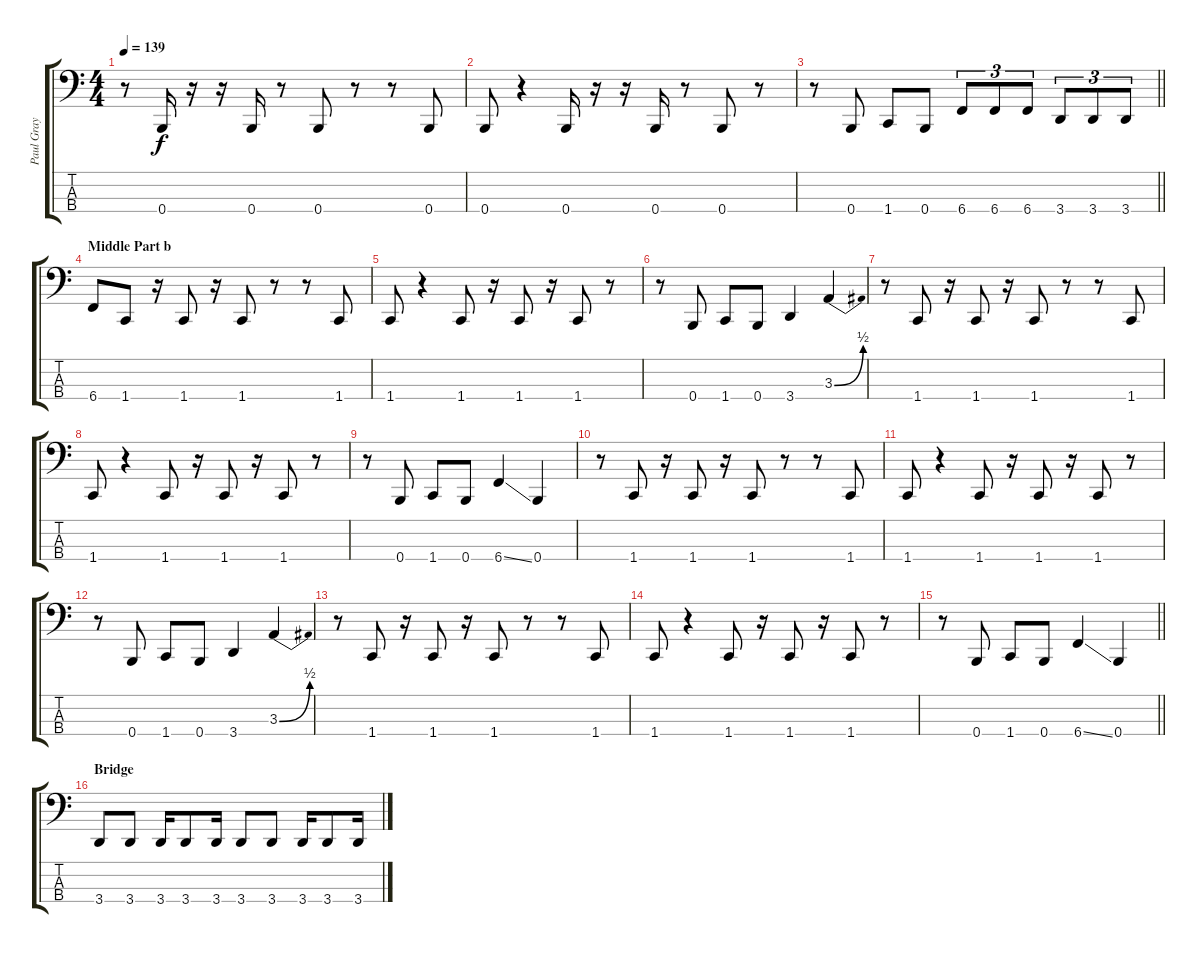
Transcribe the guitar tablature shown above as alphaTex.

\track ("Paul Gray" "Paul Gray") {instrument electricbasspick}
\staff {score tabs}
\tuning (E2 B1 Gb1 B0) {hide}
\ts (4 4)
\tempo 139
\clef f4
\ks c
r.8{dy f} 0.4.16 r.16 r.16 0.4.16 r.8 0.4.8 r.8 r.8 0.4.8 |
0.4.8 r.4 0.4.16 r.16 r.16 0.4.16 r.8 0.4.8 r.8 |
\barLineRight lightlight
r.8 0.4.8 1.4.8 0.4.8 6.4.8{tu (3 2)} 6.4.8{tu (3 2)} 6.4.8{tu (3 2)} 3.4.8{tu (3 2)} 3.4.8{tu (3 2)} 3.4.8{tu (3 2)} |
\section ("" "Middle Part b")
6.4.8 1.4.8 r.16 1.4.8 r.16 1.4.8 r.8 r.8 1.4.8 |
1.4.8 r.4 1.4.8 r.16 1.4.8 r.16 1.4.8 r.8 |
r.8 0.4.8 1.4.8 0.4.8 3.4.4 3.3{be (bend 0 0 60 2)}.4 |
r.8 1.4.8 r.16 1.4.8 r.16 1.4.8 r.8 r.8 1.4.8 |
1.4.8 r.4 1.4.8 r.16 1.4.8 r.16 1.4.8 r.8 |
r.8 0.4.8 1.4.8 0.4.8 6.4{ss}.4 0.4.4 |
r.8 1.4.8 r.16 1.4.8 r.16 1.4.8 r.8 r.8 1.4.8 |
1.4.8 r.4 1.4.8 r.16 1.4.8 r.16 1.4.8 r.8 |
r.8 0.4.8 1.4.8 0.4.8 3.4.4 3.3{be (bend 0 0 60 2)}.4 |
r.8 1.4.8 r.16 1.4.8 r.16 1.4.8 r.8 r.8 1.4.8 |
1.4.8 r.4 1.4.8 r.16 1.4.8 r.16 1.4.8 r.8 |
\barLineRight lightlight
r.8 0.4.8 1.4.8 0.4.8 6.4{ss}.4 0.4.4 |
\section ("" "Bridge")
3.4.8 3.4.8 3.4.16 3.4.8 3.4.16 3.4.8 3.4.8 3.4.16 3.4.8 3.4.16
